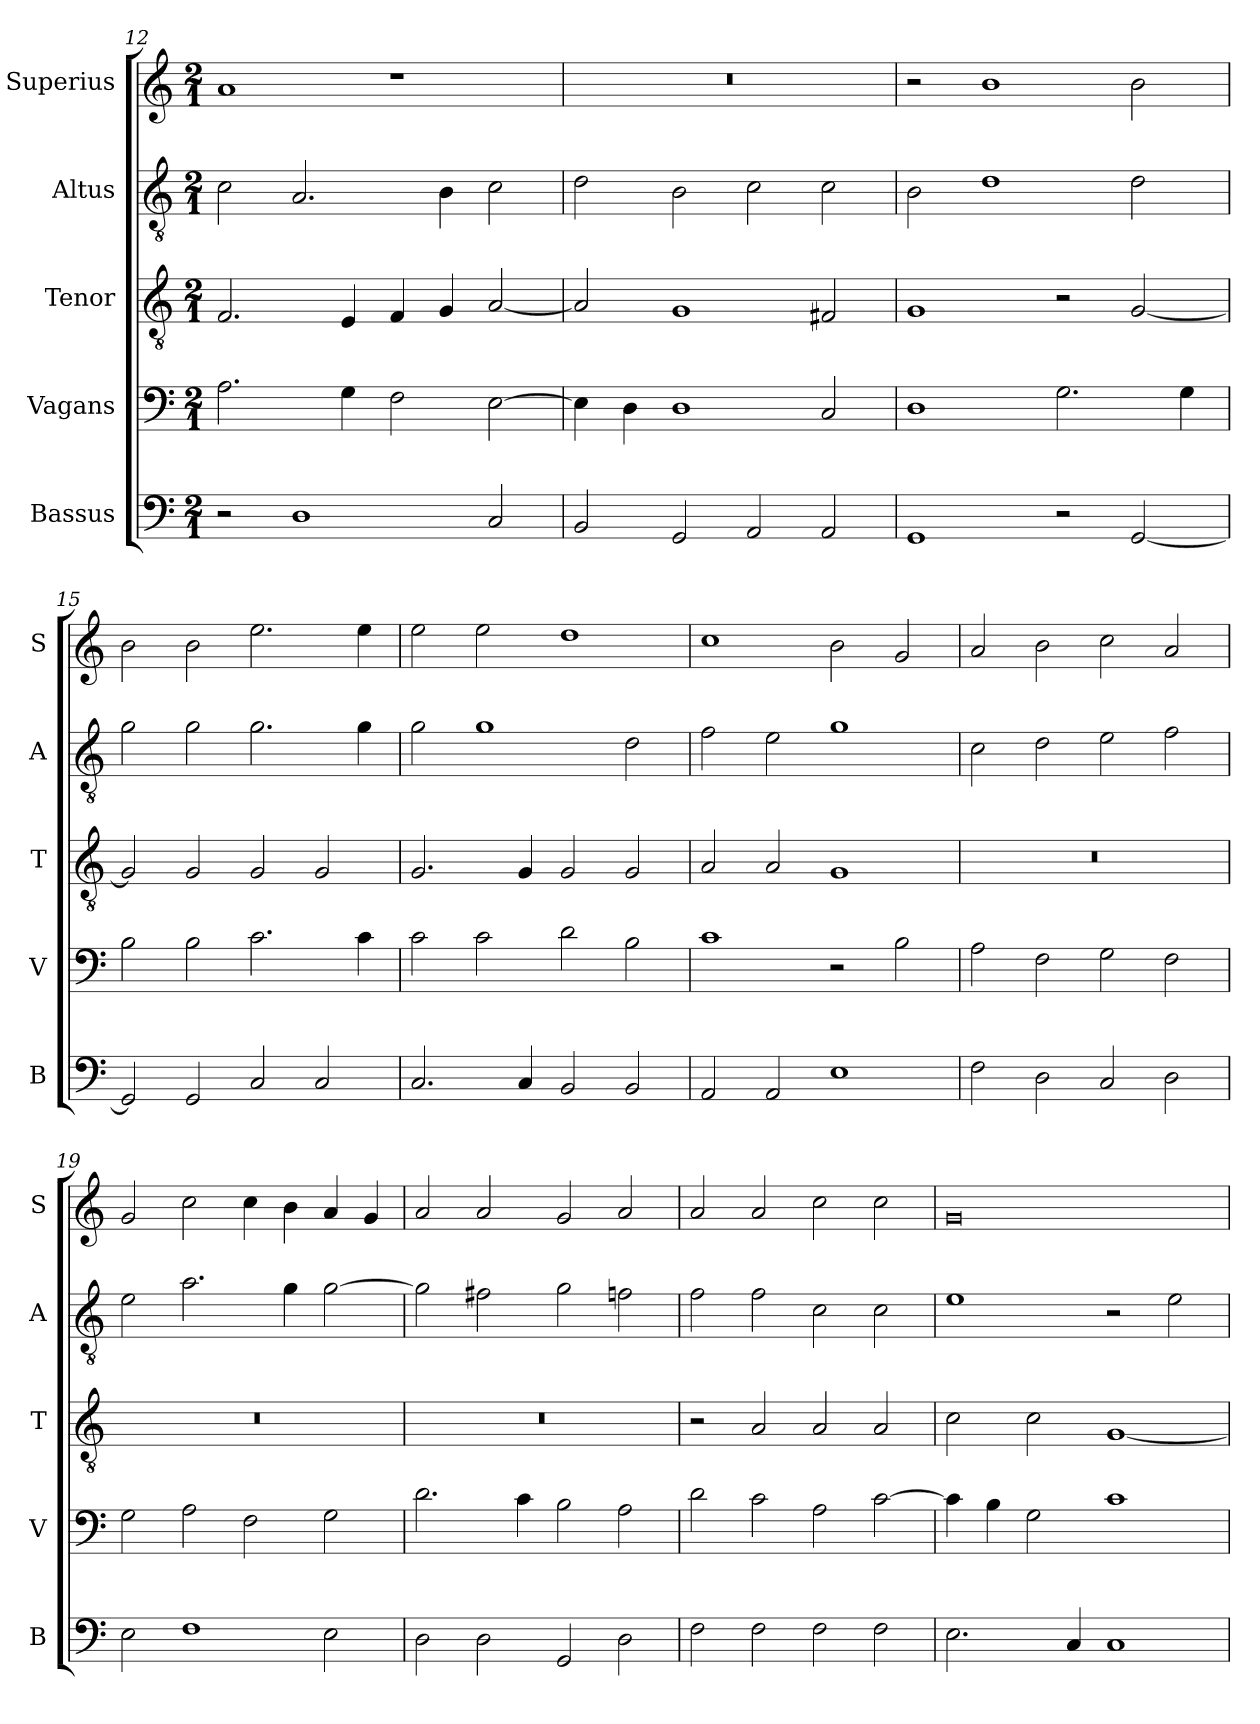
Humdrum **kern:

**kern	**kern	**kern	**kern	**kern
*part5	*part4	*part3	*part2	*part1
*staff5	*staff4	*staff3	*staff2	*staff1
*I"Bassus	*I"Vagans	*I"Tenor	*I"Altus	*I"Superius
*I'B	*I'V	*I'T	*I'A	*I'S
*clefF4	*clefF4	*clefGv2	*clefGv2	*clefG2
*k[]	*k[]	*k[]	*k[]	*k[]
*M2/1	*M2/1	*M2/1	*M2/1	*M2/1
=12	=12	=12	=12	=12
2r	2.A\	2.F/	2c\	1a
1D	.	.	2.A/	.
.	4G\	4E/	.	.
.	2F\	4F/	.	1r
.	.	4G/	4B\	.
2C/	[2E\	[2A/	2c\	.
=13	=13	=13	=13	=13
2BB/	4E\]	2A/]	2d\	0r
.	4D\	.	.	.
2GG/	1D	1G	2B\	.
2AA/	.	.	2c\	.
2AA/	2C/	2F#X/	2c\	.
=14	=14	=14	=14	=14
1GG	1D	1G	2B\	2r
.	.	.	1d	1b
2r	2.G\	2r	.	.
[2GG/	.	[2G/	2d\	2b\
.	4G\	.	.	.
=15	=15	=15	=15	=15
2GG/]	2B\	2G/]	2g\	2b\
2GG/	2B\	2G/	2g\	2b\
2C/	2.c\	2G/	2.g\	2.ee\
2C/	.	2G/	.	.
.	4c\	.	4g\	4ee\
=16	=16	=16	=16	=16
2.C/	2c\	2.G/	2g\	2ee\
.	2c\	.	1g	2ee\
4C/	.	4G/	.	.
2BB/	2d\	2G/	.	1dd
2BB/	2B\	2G/	2d\	.
=17	=17	=17	=17	=17
2AA/	1c	2A/	2f\	1cc
2AA/	.	2A/	2e\	.
1E	2r	1G	1g	2b\
.	2B\	.	.	2g/
=18	=18	=18	=18	=18
2F\	2A\	0r	2c\	2a/
2D\	2F\	.	2d\	2b\
2C/	2G\	.	2e\	2cc\
2D\	2F\	.	2f\	2a/
=19	=19	=19	=19	=19
2E\	2G\	0r	2e\	2g/
1F	2A\	.	2.a\	2cc\
.	2F\	.	.	4cc\
.	.	.	4g\	4b\
2E\	2G\	.	[2g\	4a/
.	.	.	.	4g/
=20	=20	=20	=20	=20
2D\	2.d\	0r	2g\]	2a/
2D\	.	.	2f#X\	2a/
.	4c\	.	.	.
2GG/	2B\	.	2g\	2g/
2D\	2A\	.	2fn\	2a/
=21	=21	=21	=21	=21
2F\	2d\	2r	2f\	2a/
2F\	2c\	2A/	2f\	2a/
2F\	2A\	2A/	2c\	2cc\
2F\	[2c\	2A/	2c\	2cc\
=22	=22	=22	=22	=22
2.E\	4c\]	2c\	1e	0g
.	4B\	.	.	.
.	2G\	2c\	.	.
4C/	.	.	.	.
1C	1c	[1G	2r	.
.	.	.	2e\	.
=	=	=	=	=
*-	*-	*-	*-	*-
